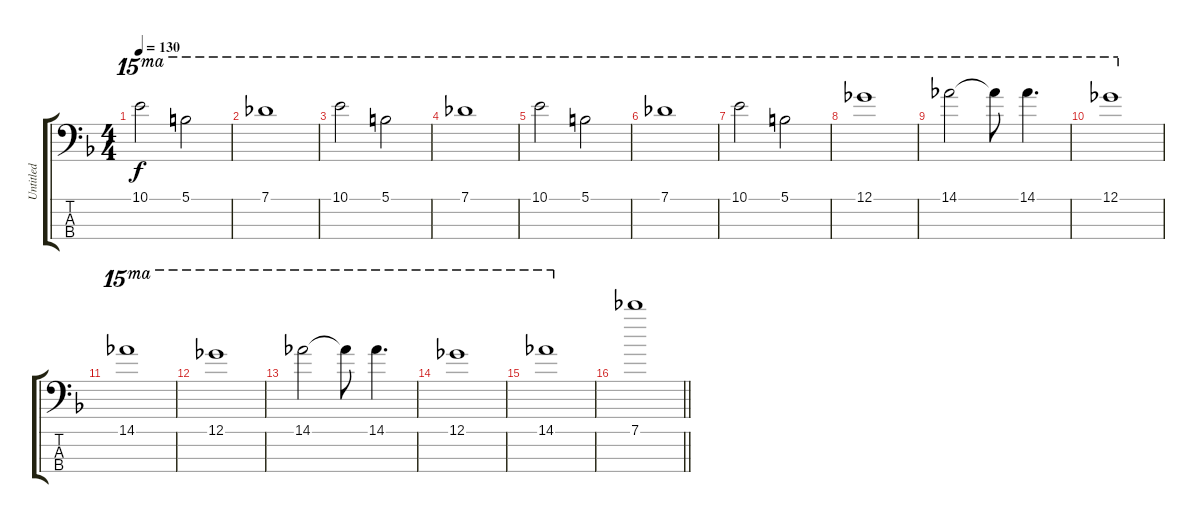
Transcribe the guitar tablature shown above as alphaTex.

\track ("Untitled" "Untitled") {instrument lead6voice}
\staff {score tabs}
\tuning (Gb5 Db2 Ab1 Eb1) {hide}
\ts (4 4)
\tempo 130
\clef f4
\ks f
10.1.2{ot 15ma dy f} 5.1.2{ot 15ma} |
7.1.1{ot 15ma} |
10.1.2{ot 15ma} 5.1.2{ot 15ma} |
7.1.1{ot 15ma} |
10.1.2{ot 15ma} 5.1.2{ot 15ma} |
7.1.1{ot 15ma} |
10.1.2{ot 15ma} 5.1.2{ot 15ma} |
12.1.1{ot 15ma} |
14.1.2{ot 15ma} 14.1{t}.8{ot 15ma} 14.1.4{d ot 15ma} |
12.1.1{ot 15ma} |
14.1.1{ot 15ma} |
12.1.1{ot 15ma} |
14.1.2{ot 15ma} 14.1{t}.8{ot 15ma} 14.1.4{d ot 15ma} |
12.1.1{ot 15ma} |
14.1.1{ot 15ma} |
\barLineRight lightlight
7.1.1
